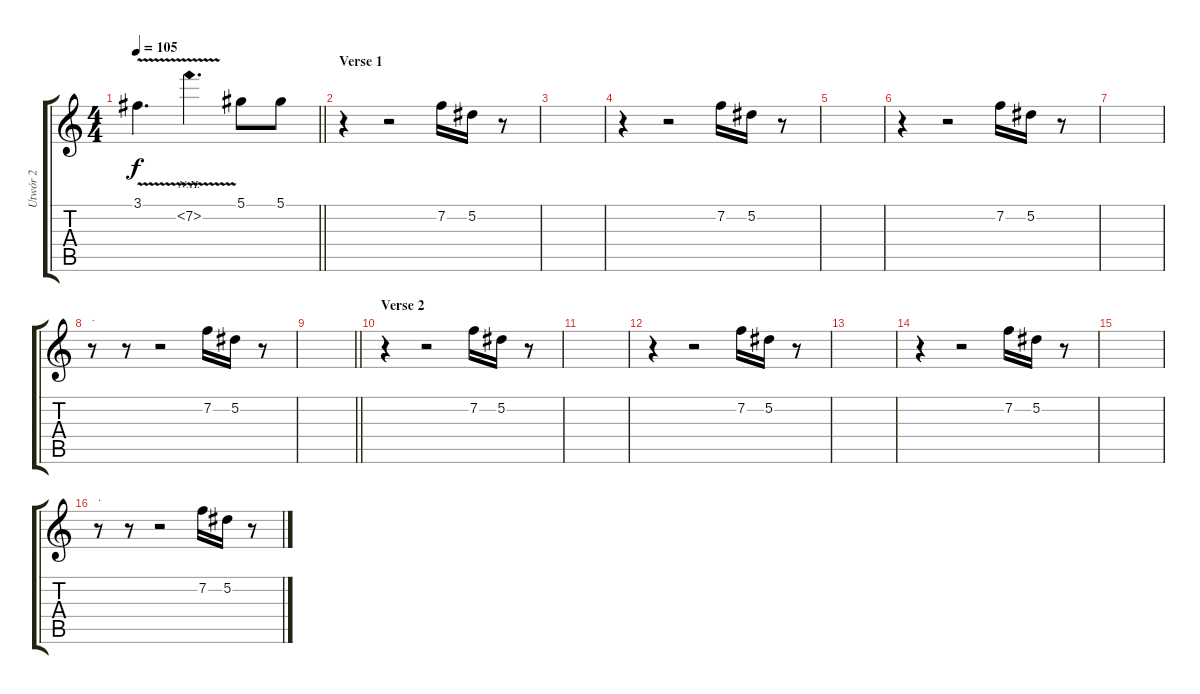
\track ("Utwór 2" "Utwór 2") {instrument overdrivenguitar}
\staff {score tabs}
\tuning (Eb4 Bb3 Gb3 Db3 Ab2 Eb2) {hide}
\ts (4 4)
\tempo 105
\clef g2
\barLineRight lightlight
\ks c
3.1{v}.4{d dy f} 7.2{nh v}.4{d} 5.1.8 5.1.8 |
\section ("" "Verse 1")
r.4 r.2 7.2.16 5.2.16 r.8 |
|
r.4 r.2 7.2.16 5.2.16 r.8 |
|
r.4 r.2 7.2.16 5.2.16 r.8 |
|
r.8{txt "."} r.8 r.2 7.2.16 5.2.16 r.8 |
\barLineRight lightlight
|
\section ("" "Verse 2")
r.4 r.2 7.2.16 5.2.16 r.8 |
|
r.4 r.2 7.2.16 5.2.16 r.8 |
|
r.4 r.2 7.2.16 5.2.16 r.8 |
|
r.8{txt "."} r.8 r.2 7.2.16 5.2.16 r.8
